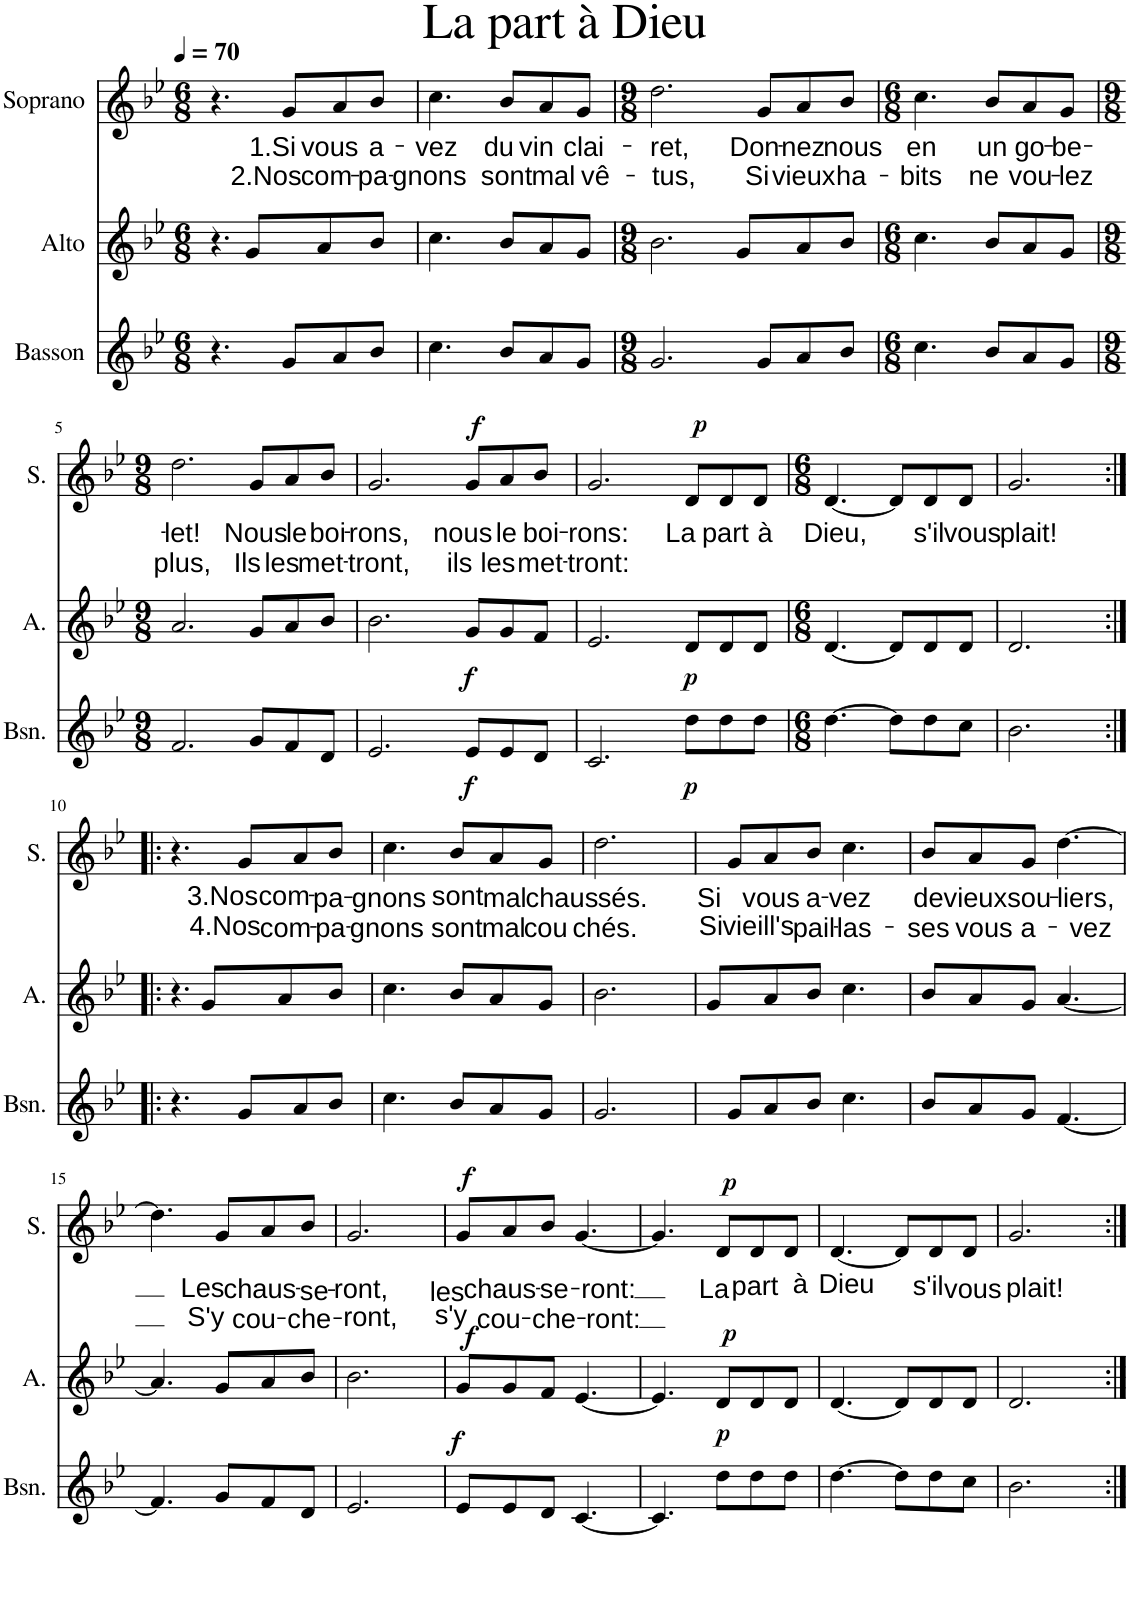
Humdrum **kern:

**kern	**dynam	**kern	**dynam	**kern	**text	**text	**dynam
*part3	*part3	*part2	*part2	*part1	*part1	*part1	*part1
*staff3	*staff3	*staff2	*staff2	*staff1	*staff1	*staff1	*staff1
*I"Basson	*	*I"Alto	*	*I"Soprano	*	*	*
*I'Bsn.	*	*I'A.	*	*I'S.	*	*	*
*clefG2	*	*clefG2	*	*clefG2	*	*	*
*k[b-e-]	*	*k[b-e-]	*	*k[b-e-]	*	*	*
*M6/8	*	*M6/8	*	*M6/8	*	*	*
*MM70	*	*MM70	*	*MM70	*	*	*
=1	=1	=1	=1	=1	=1	=1	=1
4.r	.	4.r	.	4.r	.	.	.
!	!	!	!	!	!LO:LY:b	!LO:LY:b	!
8g/L	.	8g/L	.	8g/L	1.Si	2.Nos	.
!	!	!	!	!	!LO:LY:b	!LO:LY:b	!
8a/	.	8a/	.	8a/	vous	com-	.
!	!	!	!	!	!LO:LY:b	!LO:LY:b	!
8b-/J	.	8b-/J	.	8b-/J	a-	-pa-	.
=2	=2	=2	=2	=2	=2	=2	=2
!	!	!	!	!	!LO:LY:b	!LO:LY:b	!
4.cc\	.	4.cc\	.	4.cc\	-vez	-gnons	.
!	!	!	!	!	!LO:LY:b	!LO:LY:b	!
8b-/L	.	8b-/L	.	8b-/L	du	sont	.
!	!	!	!	!	!LO:LY:b	!LO:LY:b	!
8a/	.	8a/	.	8a/	vin	mal	.
!	!	!	!	!	!LO:LY:b	!LO:LY:b	!
8g/J	.	8g/J	.	8g/J	clai-	vê-	.
=3	=3	=3	=3	=3	=3	=3	=3
*M9/8	*	*M9/8	*	*M9/8	*	*	*
!	!	!	!	!	!LO:LY:b	!LO:LY:b	!
2.g/	.	2.b-\	.	2.dd\	-ret,	-tus,	.
!	!	!	!	!	!LO:LY:b	!LO:LY:b	!
8g/L	.	8g/L	.	8g/L	Don-	Si	.
!	!	!	!	!	!LO:LY:b	!LO:LY:b	!
8a/	.	8a/	.	8a/	-nez	vieux	.
!	!	!	!	!	!LO:LY:b	!LO:LY:b	!
8b-/J	.	8b-/J	.	8b-/J	nous	ha-	.
=4	=4	=4	=4	=4	=4	=4	=4
*M6/8	*	*M6/8	*	*M6/8	*	*	*
!	!	!	!	!	!LO:LY:b	!LO:LY:b	!
4.cc\	.	4.cc\	.	4.cc\	en	-bits	.
!	!	!	!	!	!LO:LY:b	!LO:LY:b	!
8b-/L	.	8b-/L	.	8b-/L	un	ne	.
!	!	!	!	!	!LO:LY:b	!LO:LY:b	!
8a/	.	8a/	.	8a/	go-	vou-	.
!	!	!	!	!	!LO:LY:b	!LO:LY:b	!
8g/J	.	8g/J	.	8g/J	-be-	-lez	.
!!LO:LB:g=z
=5	=5	=5	=5	=5	=5	=5	=5
*M9/8	*	*M9/8	*	*M9/8	*	*	*
!	!	!	!	!	!LO:LY:b	!LO:LY:b	!
2.f/	.	2.a/	.	2.dd\	-let!	plus,	.
!	!	!	!	!	!LO:LY:b	!LO:LY:b	!
8g/L	.	8g/L	.	8g/L	Nous	Ils	.
!	!	!	!	!	!LO:LY:b	!LO:LY:b	!
8f/	.	8a/	.	8a/	le	les	.
!	!	!	!	!	!LO:LY:b	!LO:LY:b	!
8d/J	.	8b-/J	.	8b-/J	boi-	met-	.
=6	=6	=6	=6	=6	=6	=6	=6
!	!	!	!	!	!LO:LY:b	!LO:LY:b	!
2.e-/	.	2.b-\	.	2.g/	-rons,	-tront,	.
!	!LO:DY:b	!	!LO:DY:b	!	!LO:LY:b	!LO:LY:b	!LO:DY:a
8e-/L	f	8g/L	f	8g/L	nous	ils	f
!	!	!	!	!	!LO:LY:b	!LO:LY:b	!
8e-/	.	8g/	.	8a/	le	les	.
!	!	!	!	!	!LO:LY:b	!LO:LY:b	!
8d/J	.	8f/J	.	8b-/J	boi-	met-	.
=7	=7	=7	=7	=7	=7	=7	=7
!	!	!	!	!	!LO:LY:b	!LO:LY:b	!
*	*	*	*	*^	*	*	*
2.c/	.	2.e-/	.	2.g/	2ryy	-rons:	-tront:	.
.	.	.	.	.	4ryy	.	.	.
!	!LO:DY:b	!	!LO:DY:b	!	!	!LO:LY:b	!	!
8dd\L	p	8d/L	p	8d/L	16ryy	La	.	.
!	!	!	!	!	!	!	!	!LO:DY:b
.	.	.	.	.	4ryy	.	.	p
!	!	!	!	!	!	!LO:LY:b	!	!
8dd\	.	8d/	.	8d/	.	part	.	.
!	!	!	!	!	!	!LO:LY:b	!	!
8dd\J	.	8d/J	.	8d/J	.	à	.	.
.	.	.	.	.	16ryy	.	.	.
*	*	*	*	*v	*v	*	*	*
=8	=8	=8	=8	=8	=8	=8	=8
*M6/8	*	*M6/8	*	*M6/8	*	*	*
*	*	*	*	*^	*	*	*
!	!	!	!	!	!	!LO:LY:b	!	!
*	*	*	*	*v	*v	*	*	*
[4.dd\	.	[4.d/	.	[4.d/	Dieu,	.	.
8dd\L]	.	8d/L]	.	8d/L]	.	.	.
!	!	!	!	!	!LO:LY:b	!	!
8dd\	.	8d/	.	8d/	s'il	.	.
!	!	!	!	!	!LO:LY:b	!	!
8cc\J	.	8d/J	.	8d/J	vous	.	.
=9	=9	=9	=9	=9	=9	=9	=9
!	!	!	!	!	!LO:LY:b	!	!
2.b-\	.	2.d/	.	2.g/	plait!	.	.
!!LO:LB:g=z
=10:|!|:	=10:|!|:	=10:|!|:	=10:|!|:	=10:|!|:	=10:|!|:	=10:|!|:	=10:|!|:
4.r	.	4.r	.	4.r	.	.	.
!	!	!	!	!	!LO:LY:b	!LO:LY:b	!
8g/L	.	8g/L	.	8g/L	3.Nos	4.Nos	.
!	!	!	!	!	!LO:LY:b	!LO:LY:b	!
8a/	.	8a/	.	8a/	com-	com-	.
!	!	!	!	!	!LO:LY:b	!LO:LY:b	!
8b-/J	.	8b-/J	.	8b-/J	-pa-	-pa-	.
=11	=11	=11	=11	=11	=11	=11	=11
!	!	!	!	!	!LO:LY:b	!LO:LY:b	!
4.cc\	.	4.cc\	.	4.cc\	-gnons	-gnons	.
!	!	!	!	!	!LO:LY:b	!LO:LY:b	!
8b-/L	.	8b-/L	.	8b-/L	sont	sont	.
!	!	!	!	!	!LO:LY:b	!LO:LY:b	!
8a/	.	8a/	.	8a/	mal	mal	.
!	!	!	!	!	!LO:LY:b	!LO:LY:b	!
8g/J	.	8g/J	.	8g/J	chaus	cou	.
=12	=12	=12	=12	=12	=12	=12	=12
!	!	!	!	!	!LO:LY:b	!LO:LY:b	!
2.g/	.	2.b-\	.	2.dd\	-sés.	-chés.	.
=13	=13	=13	=13	=13	=13	=13	=13
!	!	!	!	!	!LO:LY:b	!LO:LY:b	!
8g/L	.	8g/L	.	8g/L	Si	Si	.
!	!	!	!	!	!LO:LY:b	!LO:LY:b	!
8a/	.	8a/	.	8a/	vous	vieill's	.
!	!	!	!	!	!LO:LY:b	!LO:LY:b	!
8b-/J	.	8b-/J	.	8b-/J	a-	pail-	.
!	!	!	!	!	!LO:LY:b	!LO:LY:b	!
4.cc\	.	4.cc\	.	4.cc\	-vez	-las-	.
=14	=14	=14	=14	=14	=14	=14	=14
!	!	!	!	!	!LO:LY:b	!LO:LY:b	!
8b-/L	.	8b-/L	.	8b-/L	de	-ses	.
!	!	!	!	!	!LO:LY:b	!LO:LY:b	!
8a/	.	8a/	.	8a/	vieux	vous	.
!	!	!	!	!	!LO:LY:b	!LO:LY:b	!
8g/J	.	8g/J	.	8g/J	sou-	a-	.
!	!	!	!	!	!LO:LY:b	!LO:LY:b	!
[4.f/	.	[4.a/	.	[4.dd\	-liers,	-vez	.
!!LO:LB:g=z
=15	=15	=15	=15	=15	=15	=15	=15
4.f/]	.	4.a/]	.	4.dd\]	.	.	.
!	!	!	!	!	!LO:LY:b	!LO:LY:b	!
8g/L	.	8g/L	.	8g/L	Les	S'y	.
!	!	!	!	!	!LO:LY:b	!LO:LY:b	!
8f/	.	8a/	.	8a/	chaus-	cou-	.
!	!	!	!	!	!LO:LY:b	!LO:LY:b	!
8d/J	.	8b-/J	.	8b-/J	-se-	-che-	.
=16	=16	=16	=16	=16	=16	=16	=16
!	!	!	!	!	!LO:LY:b	!LO:LY:b	!
2.e-/	.	2.b-\	.	2.g/	-ront,	-ront,	.
=17	=17	=17	=17	=17	=17	=17	=17
!	!LO:DY:b	!	!	!	!LO:LY:b	!LO:LY:b	!LO:DY:a
*	*	*^	*	*	*	*	*
8e-/L	f	8g/L	16ryy	.	8g/L	les	s'y	f
!	!	!	!	!LO:DY:b	!	!	!	!
.	.	.	2ryy	f	.	.	.	.
!	!	!	!	!	!	!LO:LY:b	!LO:LY:b	!
8e-/	.	8g/	.	.	8a/	chaus-	cou-	.
!	!	!	!	!	!	!LO:LY:b	!LO:LY:b	!
8d/J	.	8f/J	.	.	8b-/J	-se-	-che-	.
!	!	!	!	!	!	!LO:LY:b	!LO:LY:b	!
[4.c/	.	[4.e-/	.	.	[4.g/	-ront:	-ront:	.
.	.	.	8.ryy	.	.	.	.	.
=18	=18	=18	=18	=18	=18	=18	=18	=18
*	*	*	*	*	*^	*	*	*
4.c/]	.	4.e-/]	4..ryy	.	4.g/]	4..ryy	.	.	.
!	!LO:DY:b	!	!	!	!	!	!LO:LY:b	!	!
8dd\L	p	8d/L	.	.	8d/L	.	La	.	.
!	!	!	!	!LO:DY:b	!	!	!	!	!LO:DY:b
.	.	.	4ryy	p	.	4ryy	.	.	p
!	!	!	!	!	!	!	!LO:LY:b	!	!
8dd\	.	8d/	.	.	8d/	.	part	.	.
!	!	!	!	!	!	!	!LO:LY:b	!	!
8dd\J	.	8d/J	.	.	8d/J	.	à	.	.
.	.	.	16ryy	.	.	16ryy	.	.	.
=19	=19	=19	=19	=19	=19	=19	=19	=19	=19
!	!	!	!	!	!	!	!LO:LY:b	!	!
*	*	*v	*v	*	*	*	*	*	*
*	*	*	*	*v	*v	*	*	*
[4.dd\	.	[4.d/	.	[4.d/	Dieu	.	.
8dd\L]	.	8d/L]	.	8d/L]	.	.	.
!	!	!	!	!	!LO:LY:b	!	!
8dd\	.	8d/	.	8d/	s'il	.	.
!	!	!	!	!	!LO:LY:b	!	!
8cc\J	.	8d/J	.	8d/J	vous	.	.
=20	=20	=20	=20	=20	=20	=20	=20
!	!	!	!	!	!LO:LY:b	!	!
2.b-\	.	2.d/	.	2.g/	plait!	.	.
=:|!	=:|!	=:|!	=:|!	=:|!	=:|!	=:|!	=:|!
*-	*-	*-	*-	*-	*-	*-	*-
